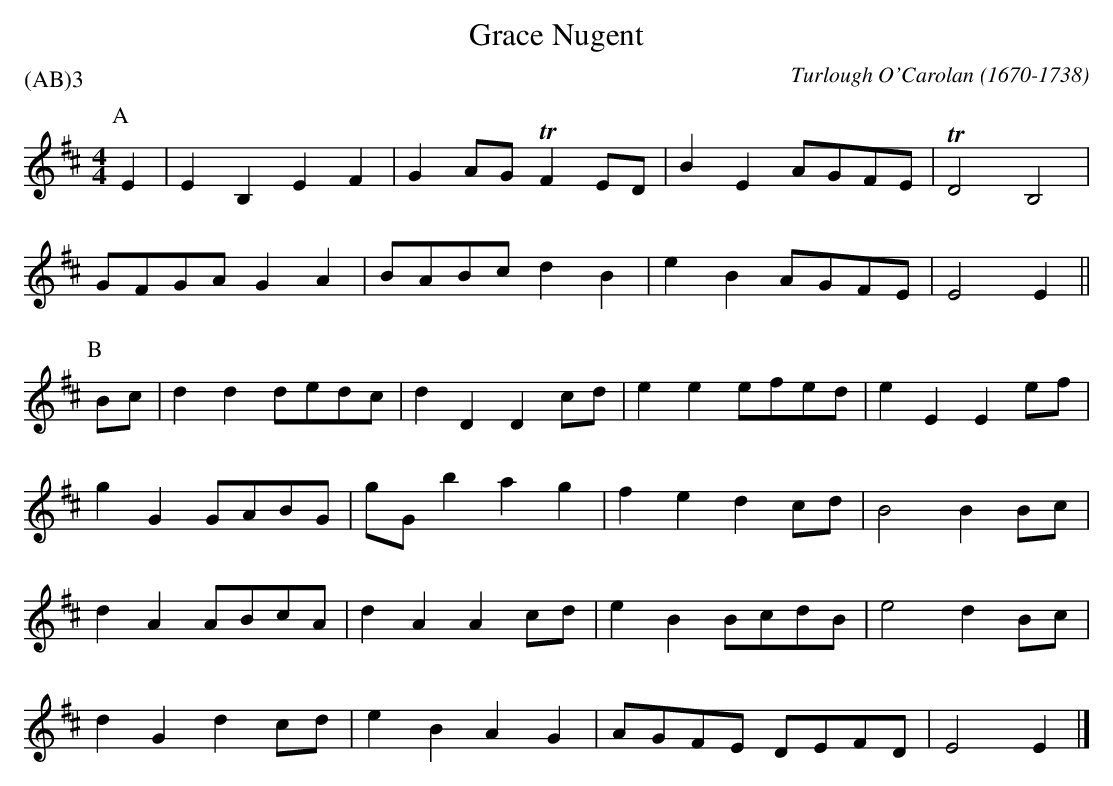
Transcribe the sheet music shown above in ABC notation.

X:1
T:Grace Nugent
P:(AB)3
C:Turlough O'Carolan (1670-1738)
M:4/4
L:1/8
K:Dmaj
P:A
E2|E2B,2E2F2|G2AG TF2ED|B2E2AGFE| TD4B,4|
GFGA G2A2|BABc d2B2|e2B2AGFE|E4E2||
P:B
Bc|d2d2dedc|d2D2D2cd|e2e2efed|e2E2E2ef|
g2G2GABG|gG b2a2g2|f2e2d2cd|B4B2Bc|
d2A2ABcA|d2A2A2cd|e2B2BcdB|e4d2Bc|
d2G2d2cd|e2B2A2G2|AGFE DEFD|E4E2|]
